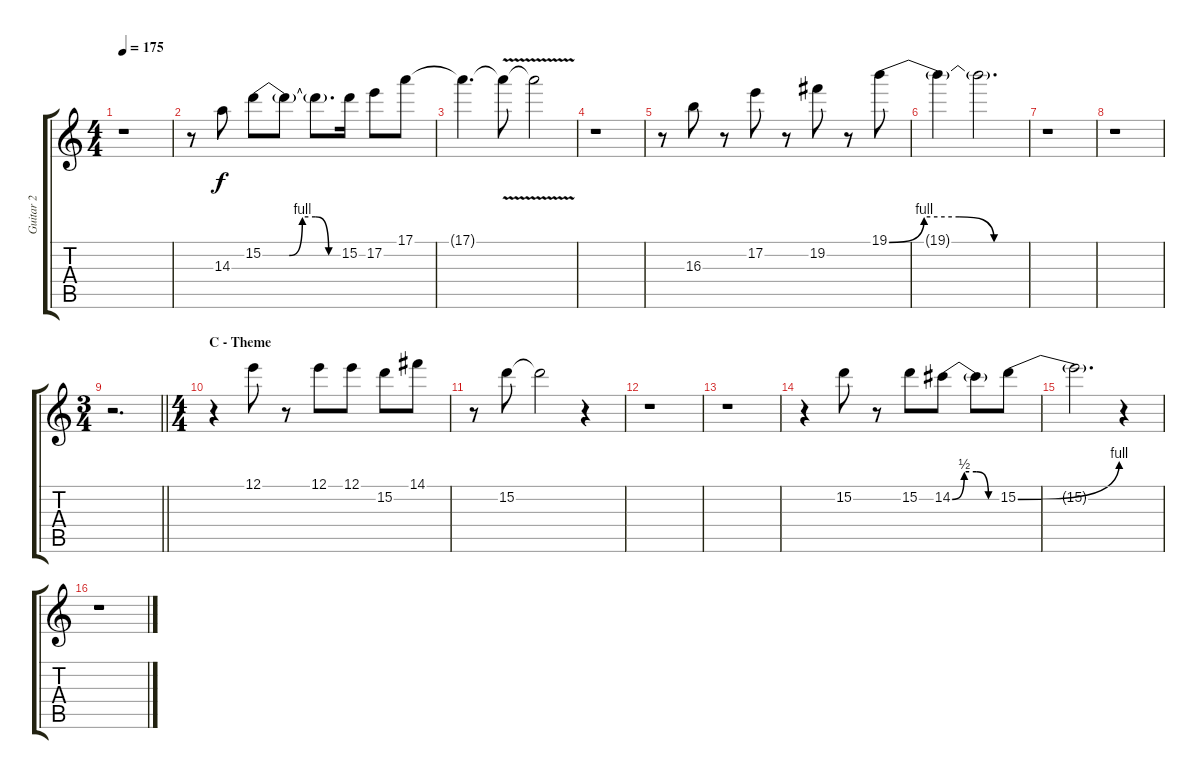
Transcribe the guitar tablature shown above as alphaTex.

\track ("Guitar 2" "Guitar 2") {instrument overdrivenguitar}
\staff {score tabs}
\tuning (E4 B3 G3 D3 A2 E2) {hide}
\ts (4 4)
\tempo 175
\clef g2
\ks c
r.1{dy f} |
r.8 14.3.8 15.2{be (custom 0 0 20 0 30 4 40 4 50 0 60 0)}.8 15.2{t}.8 15.2{t}.8{d} 15.2.16 17.2.8 17.1.8 |
17.1{t}.4{d} 17.1{v t}.8 17.1{t}.2 |
r.1 |
r.8 16.3.8 r.8 17.2.8 r.8 19.2.8 r.8 19.1{be (custom 0 0 15 4 30 4 45 0 60 0)}.8 |
19.1{t}.4 19.1{t}.2{d} |
r.1 |
r.1 |
\ts (3 4)
\barLineRight lightlight
r.2{d} |
\ts (4 4)
\section ("" "C - Theme")
r.4{volume 12 balance 12 instrument overdrivenguitar} 12.1.8 r.8 12.1.8 12.1.8 15.2.8 14.1.8 |
r.8 15.2.8 15.2{t}.2 r.4 |
r.1 |
r.1 |
r.4 15.2.8 r.8 15.2.8 14.2{be (custom 0 0 15 2 30 2 45 0 60 0)}.8 14.2{t}.8 15.2{be (bend 0 0 60 4)}.8 |
15.2{t}.2{d} r.4 |
r.1
